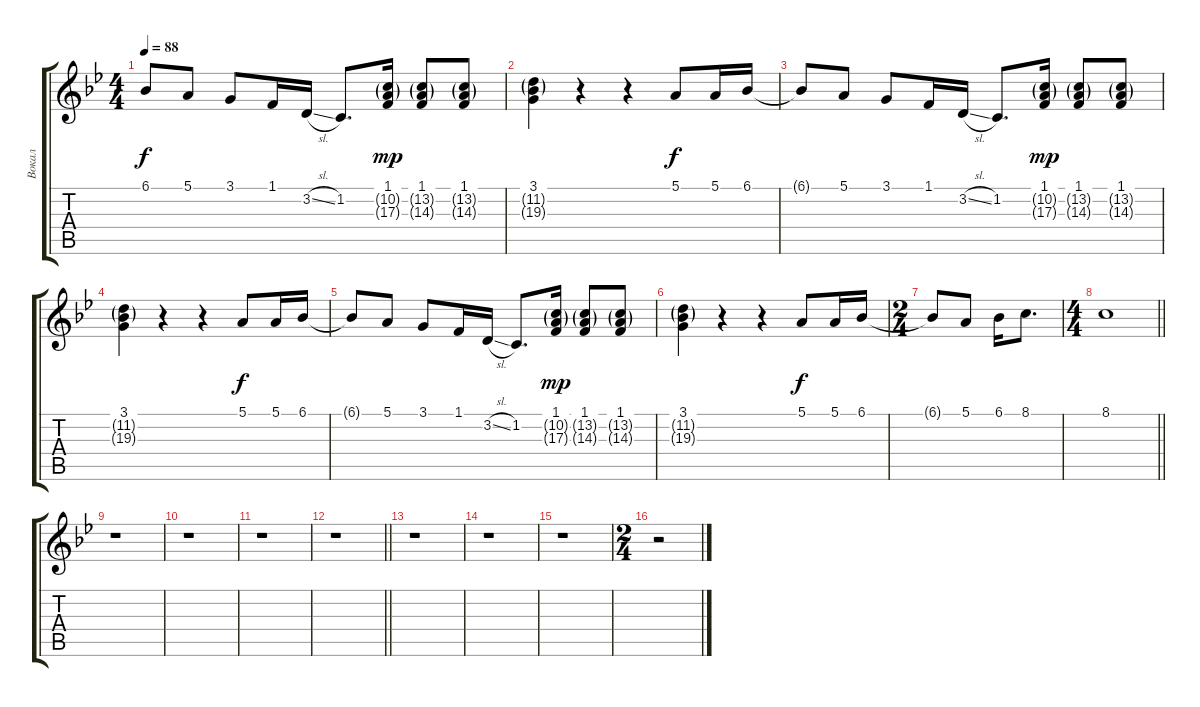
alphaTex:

\track ("Вокал" "Вокал") {instrument sopranosax}
\staff {score tabs}
\tuning (E4 B3 G3 D3 A2 E2) {hide}
\ts (4 4)
\tempo 88
\clef g2
\ks bb
6.1{t}.8{dy f} 5.1.8 3.1.8 1.1.16 3.2{sl}.16 1.2.8{d} (1.1 10.2{g} 17.3{g}).16{dy mp} (1.1 13.2{g} 14.3{g}).8 (1.1 13.2{g} 14.3{g}).8 |
(3.1 11.2{g} 19.3{g}).4 r.4 r.4 5.1.8{dy f} 5.1.16 6.1.16 |
6.1{t}.8 5.1.8 3.1.8 1.1.16 3.2{sl}.16 1.2.8{d} (1.1 10.2{g} 17.3{g}).16{dy mp} (1.1 13.2{g} 14.3{g}).8 (1.1 13.2{g} 14.3{g}).8 |
(3.1 11.2{g} 19.3{g}).4 r.4 r.4 5.1.8{dy f} 5.1.16 6.1.16 |
6.1{t}.8 5.1.8 3.1.8 1.1.16 3.2{sl}.16 1.2.8{d} (1.1 10.2{g} 17.3{g}).16{dy mp} (1.1 13.2{g} 14.3{g}).8 (1.1 13.2{g} 14.3{g}).8 |
(3.1 11.2{g} 19.3{g}).4 r.4 r.4 5.1.8{dy f} 5.1.16 6.1.16 |
\ts (2 4)
6.1{t}.8 5.1.8 6.1.16 8.1.8{d} |
\ts (4 4)
\barLineRight lightlight
8.1.1 |
r.1 |
r.1 |
r.1 |
\barLineRight lightlight
r.1 |
r.1 |
r.1 |
r.1 |
\ts (2 4)
r.2
